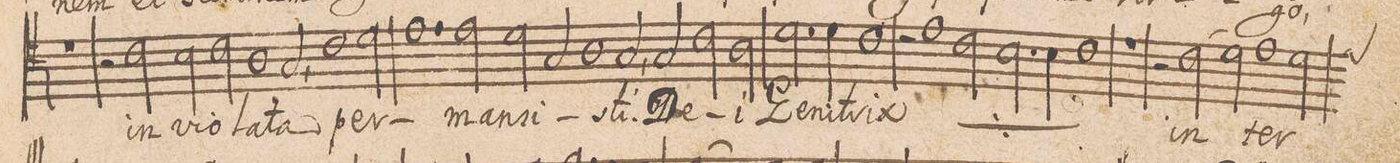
**kern	**text
*I"TENOR.	*
*clefC4	*
*k[]	*
*met(c|)	*
*M2/1	*
1r	.
2r	.
2c\	in-
=47-	=47-
2B\	-vi-
2c\	-o-
1A\	-la-
=48-	=48-
2G,</	-ta
1c\	per-
2d\	.
=49-	=49-
1.e\	.
2e\	-man-
=50-	=50-
2d\	-si-
2G/	.
1A\	.
=51-	=51-
2G,</	-sti.
2G/	De-
2c\	.
2A\	-i
=52-	=52-
2.d\	Ge-
4d\	-ni-
1c\	-trix
=53-	=53-
2r	.
*	*ij
1e\	Ge-
2c\	.
=54-	=54-
2.B\	.
4B\	-ni-
1c\	-trix
*	*Xij
=55-	=55-
1r	.
2r	.
(2c\	in-
=56-	=56-
2d\)	.
1e\	-ter-
*custos:e	*
2d\	.
=57-	=57-
*-	*-
